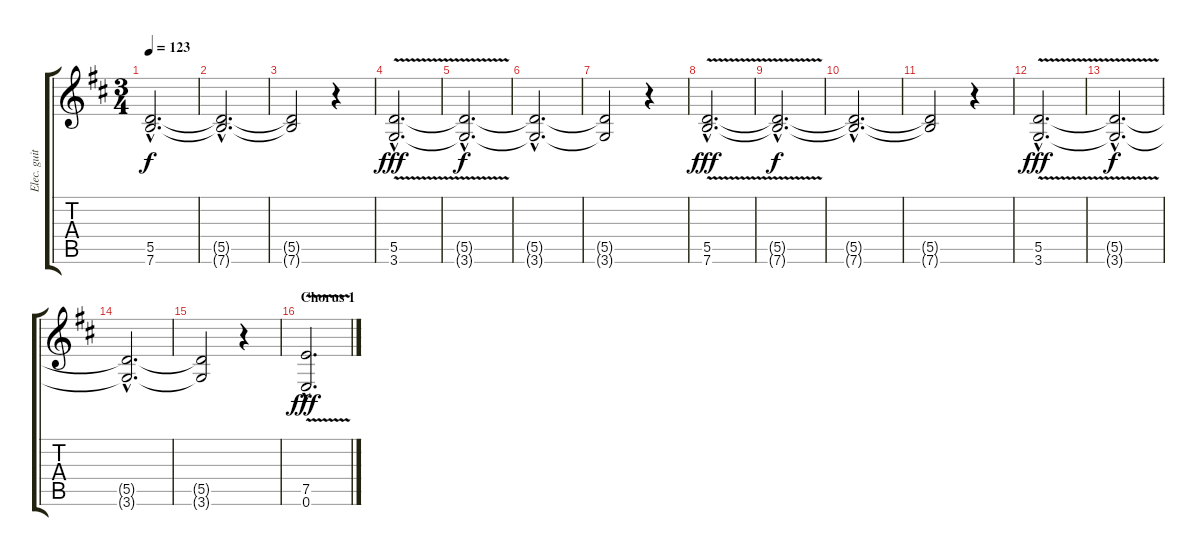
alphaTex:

\track ("Elec. guitar" "Elec. guit") {instrument distortionguitar}
\staff {score tabs}
\tuning (E4 B3 G3 D3 A2 E2) {hide}
\ts (3 4)
\tempo 123
\clef g2
\ks d
(5.5{hac t} 7.6{hac t}).2{d dy f} |
(5.5{hac t} 7.6{hac t}).2{d} |
(5.5{t} 7.6{t}).2 r.4{volume 9} |
(5.5{v hac} 3.6{hac}).2{d dy fff volume 4} |
(5.5{hac t} 3.6{hac t}).2{d dy f} |
(5.5{hac t} 3.6{hac t}).2{d} |
(5.5{t} 3.6{t}).2 r.4{volume 9} |
\section ("" "")
(5.5{v hac} 7.6{hac}).2{d dy fff volume 4} |
(5.5{hac t} 7.6{hac t}).2{d dy f} |
(5.5{hac t} 7.6{hac t}).2{d} |
(5.5{t} 7.6{t}).2 r.4{volume 9} |
(5.5{v hac} 3.6{hac}).2{d dy fff volume 4} |
(5.5{hac t} 3.6{hac t}).2{d dy f} |
(5.5{hac t} 3.6{hac t}).2{d} |
(5.5{t} 3.6{t}).2 r.4{volume 10} |
\section ("" "Chorus 1")
(7.5{v hac} 0.6{hac}).2{d dy fff}
